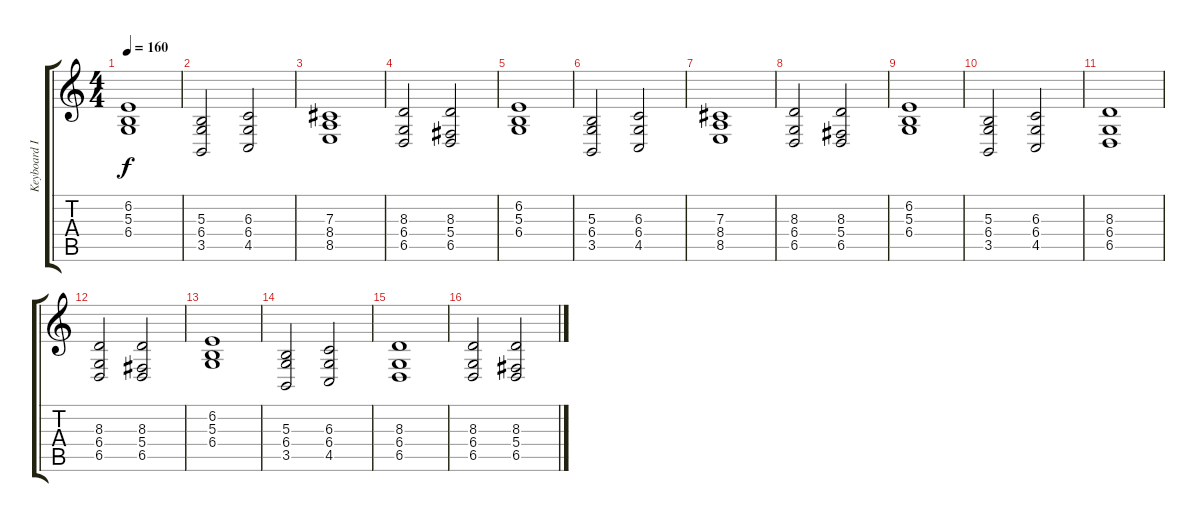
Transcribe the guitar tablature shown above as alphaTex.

\track ("Keyboard II" "Keyboard I") {instrument stringensemble1}
\staff {score tabs}
\tuning (Eb4 Bb3 Gb3 Db3 Ab2 Eb2) {hide}
\ts (4 4)
\tempo 160
\clef g2
\ks c
(6.2 5.3 6.4).1{dy f} |
(5.3 6.4 3.5).2 (6.3 6.4 4.5).2 |
(7.3 8.4 8.5).1 |
(8.3 6.4 6.5).2 (8.3 5.4 6.5).2 |
(6.2 5.3 6.4).1 |
(5.3 6.4 3.5).2 (6.3 6.4 4.5).2 |
(7.3 8.4 8.5).1 |
(8.3 6.4 6.5).2 (8.3 5.4 6.5).2 |
(6.2 5.3 6.4).1 |
(5.3 6.4 3.5).2 (6.3 6.4 4.5).2 |
(8.3 6.4 6.5).1 |
(8.3 6.4 6.5).2 (8.3 5.4 6.5).2 |
(6.2 5.3 6.4).1 |
(5.3 6.4 3.5).2 (6.3 6.4 4.5).2 |
(8.3 6.4 6.5).1 |
(8.3 6.4 6.5).2 (8.3 5.4 6.5).2
